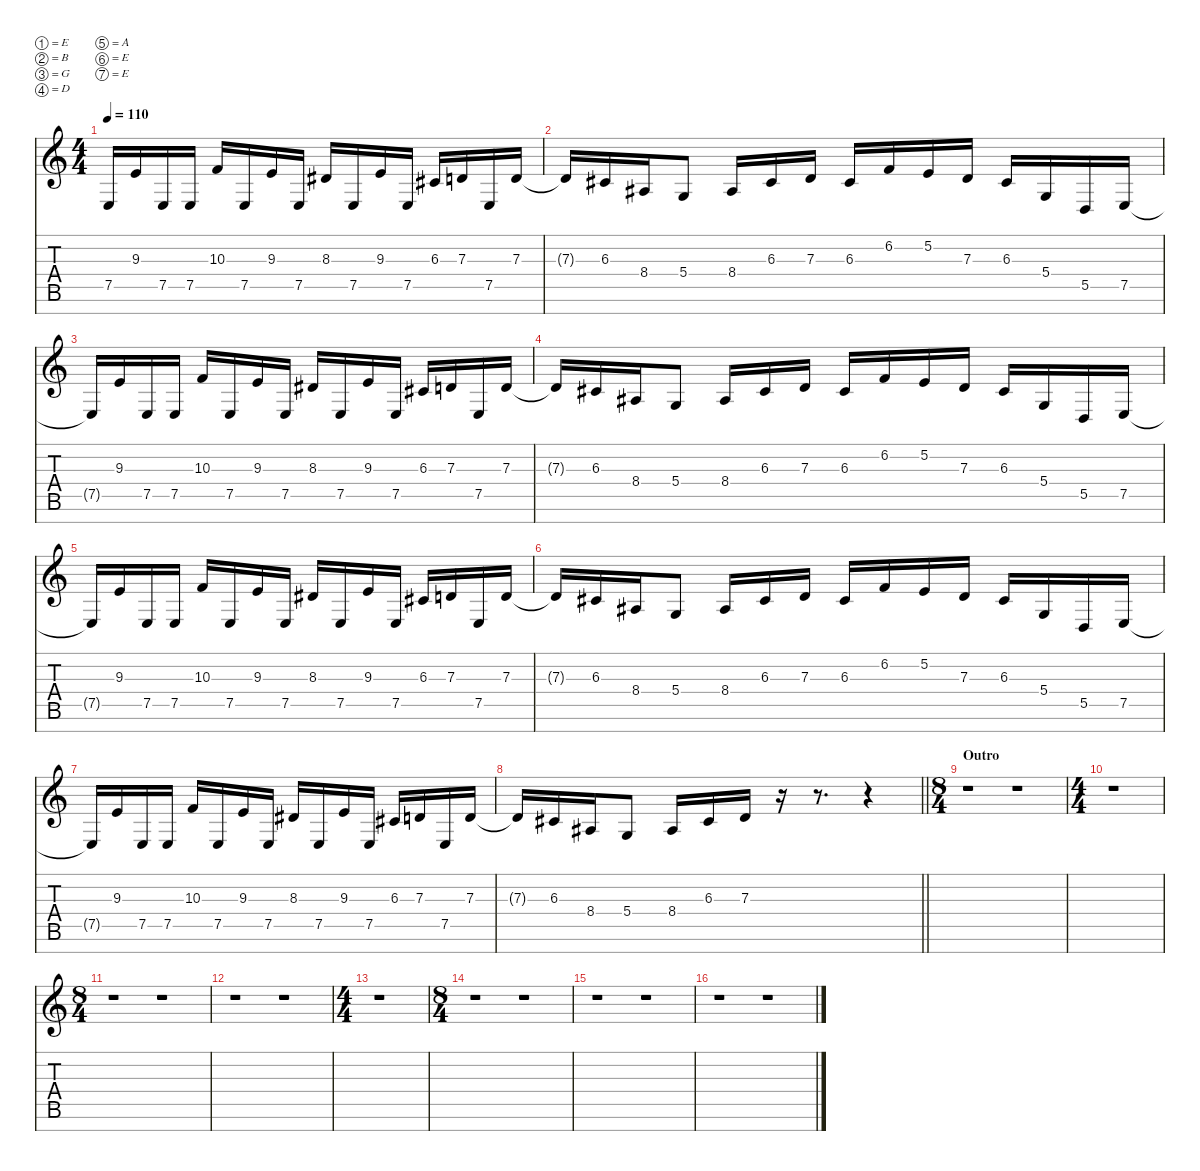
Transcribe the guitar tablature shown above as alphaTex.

\defaultSystemsLayout 4
\hideDynamics
\bracketExtendMode nobrackets
\singleTrackTrackNamePolicy hidden
\multiTrackTrackNamePolicy hidden
\firstSystemTrackNameMode fullname
\firstSystemTrackNameOrientation horizontal
\otherSystemsTrackNameOrientation horizontal
\track ("Keyboards/Others" "vln.") {instrument stringensemble1}
\staff {score tabs}
\tuning (E4 B3 G3 D3 A2 E2 E2)
\ts (4 4)
\tempo 110
\clef g2
\ks c
7.5{t}.16{dy f beam Up} 9.3.16{beam Up} 7.5.16{beam Up} 7.5.16{beam Up} 10.3.16{beam Up} 7.5.16{beam Up} 9.3.16{beam Up} 7.5.16{beam Up} 8.3{acc #}.16{beam Up} 7.5.16{beam Up} 9.3.16{beam Up} 7.5.16{beam Up} 6.3{acc #}.16{beam Up} 7.3.16{beam Up} 7.5.16{beam Up} 7.3.16{beam Up} |
7.3{t}.16{beam Up} 6.3{acc #}.16{beam Up} 8.4{acc #}.16{beam Up} 5.4.8{beam Up} 8.4{acc #}.16{beam Up} 6.3{acc #}.16{beam Up} 7.3.16{beam Up} 6.3{acc #}.16{beam Up} 6.2.16{beam Up} 5.2.16{beam Up} 7.3.16{beam Up} 6.3{acc #}.16{beam Up} 5.4.16{beam Up} 5.5.16{beam Up} 7.5.16{beam Up} |
7.5{t}.16{beam Up} 9.3.16{beam Up} 7.5.16{beam Up} 7.5.16{beam Up} 10.3.16{beam Up} 7.5.16{beam Up} 9.3.16{beam Up} 7.5.16{beam Up} 8.3{acc #}.16{beam Up} 7.5.16{beam Up} 9.3.16{beam Up} 7.5.16{beam Up} 6.3{acc #}.16{beam Up} 7.3.16{beam Up} 7.5.16{beam Up} 7.3.16{beam Up} |
7.3{t}.16{beam Up} 6.3{acc #}.16{beam Up} 8.4{acc #}.16{beam Up} 5.4.8{beam Up} 8.4{acc #}.16{beam Up} 6.3{acc #}.16{beam Up} 7.3.16{beam Up} 6.3{acc #}.16{beam Up} 6.2.16{beam Up} 5.2.16{beam Up} 7.3.16{beam Up} 6.3{acc #}.16{beam Up} 5.4.16{beam Up} 5.5.16{beam Up} 7.5.16{beam Up} |
7.5{t}.16{beam Up} 9.3.16{beam Up} 7.5.16{beam Up} 7.5.16{beam Up} 10.3.16{beam Up} 7.5.16{beam Up} 9.3.16{beam Up} 7.5.16{beam Up} 8.3{acc #}.16{beam Up} 7.5.16{beam Up} 9.3.16{beam Up} 7.5.16{beam Up} 6.3{acc #}.16{beam Up} 7.3.16{beam Up} 7.5.16{beam Up} 7.3.16{beam Up} |
7.3{t}.16{beam Up} 6.3{acc #}.16{beam Up} 8.4{acc #}.16{beam Up} 5.4.8{beam Up} 8.4{acc #}.16{beam Up} 6.3{acc #}.16{beam Up} 7.3.16{beam Up} 6.3{acc #}.16{beam Up} 6.2.16{beam Up} 5.2.16{beam Up} 7.3.16{beam Up} 6.3{acc #}.16{beam Up} 5.4.16{beam Up} 5.5.16{beam Up} 7.5.16{beam Up} |
7.5{t}.16{beam Up} 9.3.16{beam Up} 7.5.16{beam Up} 7.5.16{beam Up} 10.3.16{beam Up} 7.5.16{beam Up} 9.3.16{beam Up} 7.5.16{beam Up} 8.3{acc #}.16{beam Up} 7.5.16{beam Up} 9.3.16{beam Up} 7.5.16{beam Up} 6.3{acc #}.16{beam Up} 7.3.16{beam Up} 7.5.16{beam Up} 7.3.16{beam Up} |
\barLineRight lightlight
7.3{t}.16{beam Up} 6.3{acc #}.16{beam Up} 8.4{acc #}.16{beam Up} 5.4.8{beam Up} 8.4{acc #}.16{beam Up} 6.3{acc #}.16{beam Up} 7.3.16{beam Up} r.16{beam Up} r.8{d beam Up} r.4{beam Up} |
\ts (8 4)
\beaming (8 4 4 4 4)
\section ("" "Outro")
r.1{beam Down} r.1{beam Down} |
\ts (4 4)
\beaming (8 2 2 2 2)
r.1{beam Down} |
\ts (8 4)
\beaming (8 4 4 4 4)
r.1{beam Down} r.1{beam Down} |
r.1{beam Down} r.1{beam Down} |
\ts (4 4)
\beaming (8 4 4 4 4)
r.1{beam Down} |
\ts (8 4)
\beaming (8 4 4 4 4)
r.1{beam Down} r.1{beam Down} |
r.1{beam Down} r.1{beam Down} |
r.1{beam Down} r.1{beam Down}
